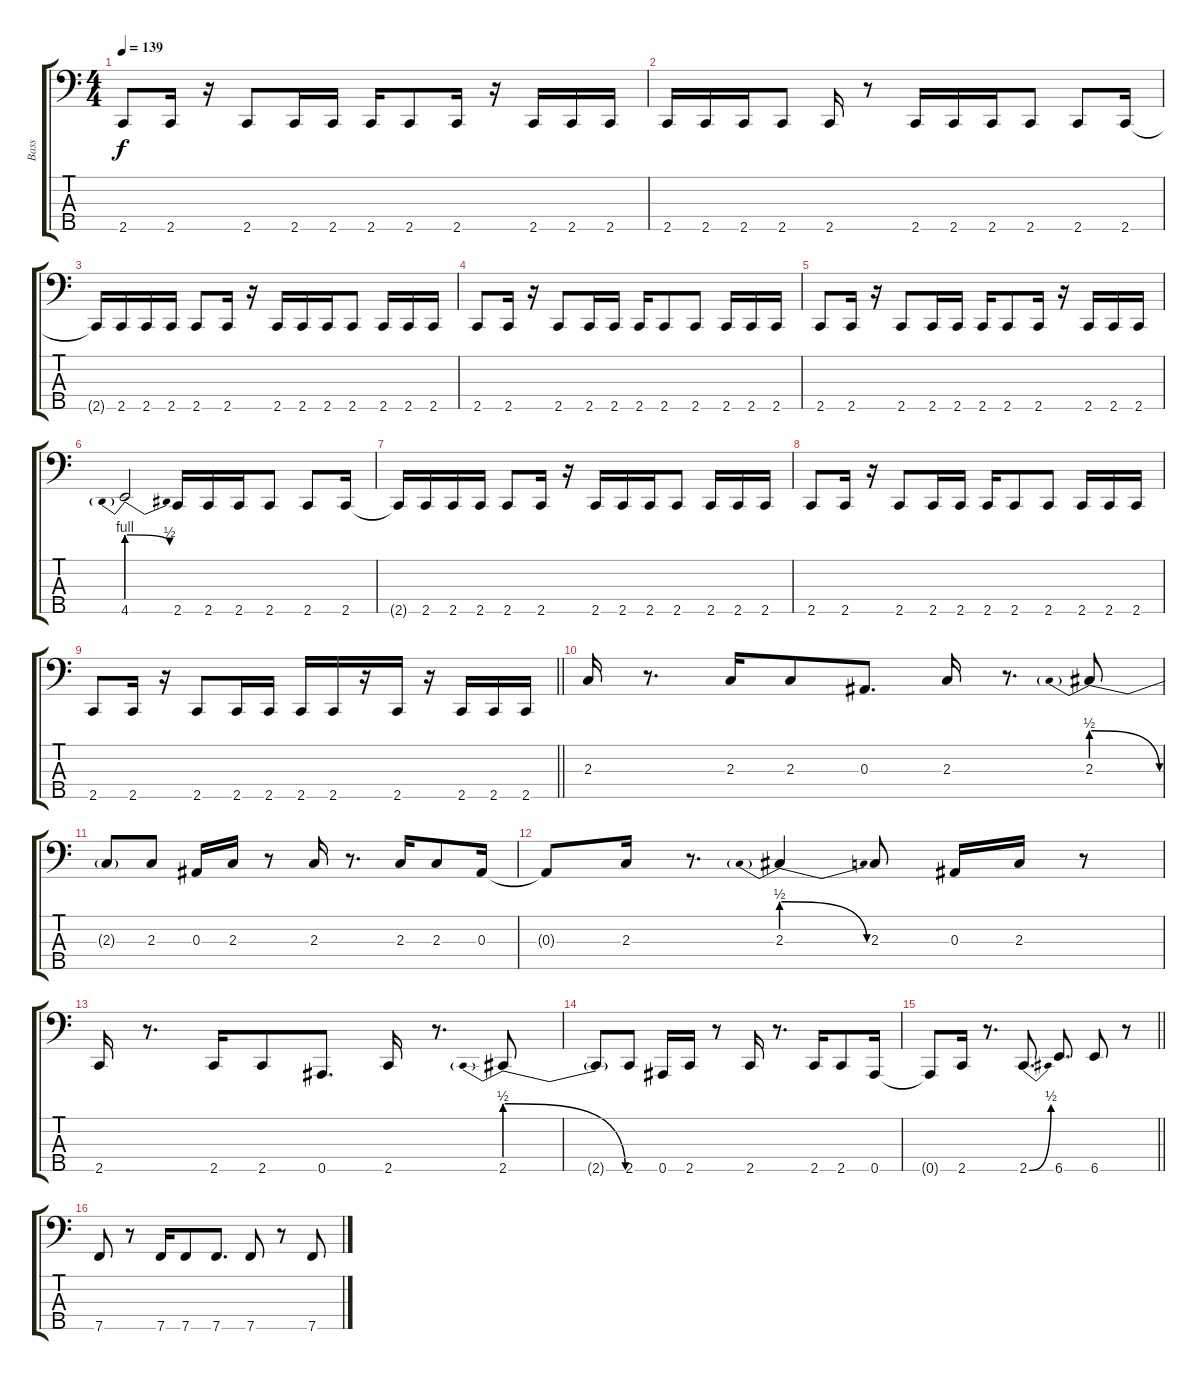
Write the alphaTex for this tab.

\track ("Bass" "Bass") {instrument electricbasspick}
\staff {score tabs}
\tuning (F2 Eb2 Bb1 F1 Bb0) {hide}
\ts (4 4)
\tempo 139
\clef f4
\ks c
2.5.8{dy f} 2.5.16 r.16 2.5.8 2.5.16 2.5.16 2.5.16 2.5.8 2.5.16 r.16 2.5.16 2.5.16 2.5.16 |
2.5.16 2.5.16 2.5.16 2.5.8 2.5.16 r.8 2.5.16 2.5.16 2.5.16 2.5.8 2.5.8 2.5.16 |
2.5{t}.16 2.5.16 2.5.16 2.5.16 2.5.8 2.5.16 r.16 2.5.16 2.5.16 2.5.16 2.5.8 2.5.16 2.5.16 2.5.16 |
2.5.8 2.5.16 r.16 2.5.8 2.5.16 2.5.16 2.5.16 2.5.8 2.5.8 2.5.16 2.5.16 2.5.16 |
2.5.8 2.5.16 r.16 2.5.8 2.5.16 2.5.16 2.5.16 2.5.8 2.5.16 r.16 2.5.16 2.5.16 2.5.16 |
4.5{be (prebendrelease 0 4 60 2)}.2 2.5.16 2.5.16 2.5.16 2.5.8 2.5.8 2.5.16 |
2.5{t}.16 2.5.16 2.5.16 2.5.16 2.5.8 2.5.16 r.16 2.5.16 2.5.16 2.5.16 2.5.8 2.5.16 2.5.16 2.5.16 |
2.5.8 2.5.16 r.16 2.5.8 2.5.16 2.5.16 2.5.16 2.5.8 2.5.8 2.5.16 2.5.16 2.5.16 |
\barLineRight lightlight
2.5.8 2.5.16 r.16 2.5.8 2.5.16 2.5.16 2.5.16 2.5.16 r.16 2.5.16 r.16 2.5.16 2.5.16 2.5.16 |
\section ("" "")
2.3.16 r.8{d} 2.3.16 2.3.8 0.3.8{d} 2.3.16 r.8{d} 2.3{be (prebendrelease 0 2 60 0)}.8 |
2.3{t}.8 2.3.8 0.3.16 2.3.16 r.8 2.3.16 r.8{d} 2.3.16 2.3.8 0.3.16 |
0.3{t}.8 2.3.16 r.8{d} 2.3{be (prebendrelease 0 2 60 0)}.4 2.3.8 0.3.16 2.3.16 r.8 |
2.5.16 r.8{d} 2.5.16 2.5.8 0.5.8{d} 2.5.16 r.8{d} 2.5{be (prebendrelease 0 2 60 0)}.8 |
2.5{t}.8 2.5.8 0.5.16 2.5.16 r.8 2.5.16 r.8{d} 2.5.16 2.5.8 0.5.16 |
\barLineRight lightlight
0.5{t}.8 2.5.16 r.8{d} 2.5{be (bend 0 0 60 2)}.8{d} 6.5.8{d} 6.5.8 r.8 |
\section ("" "")
7.5.8 r.8 7.5.16 7.5.8 7.5.8{d} 7.5.8 r.8 7.5.8
